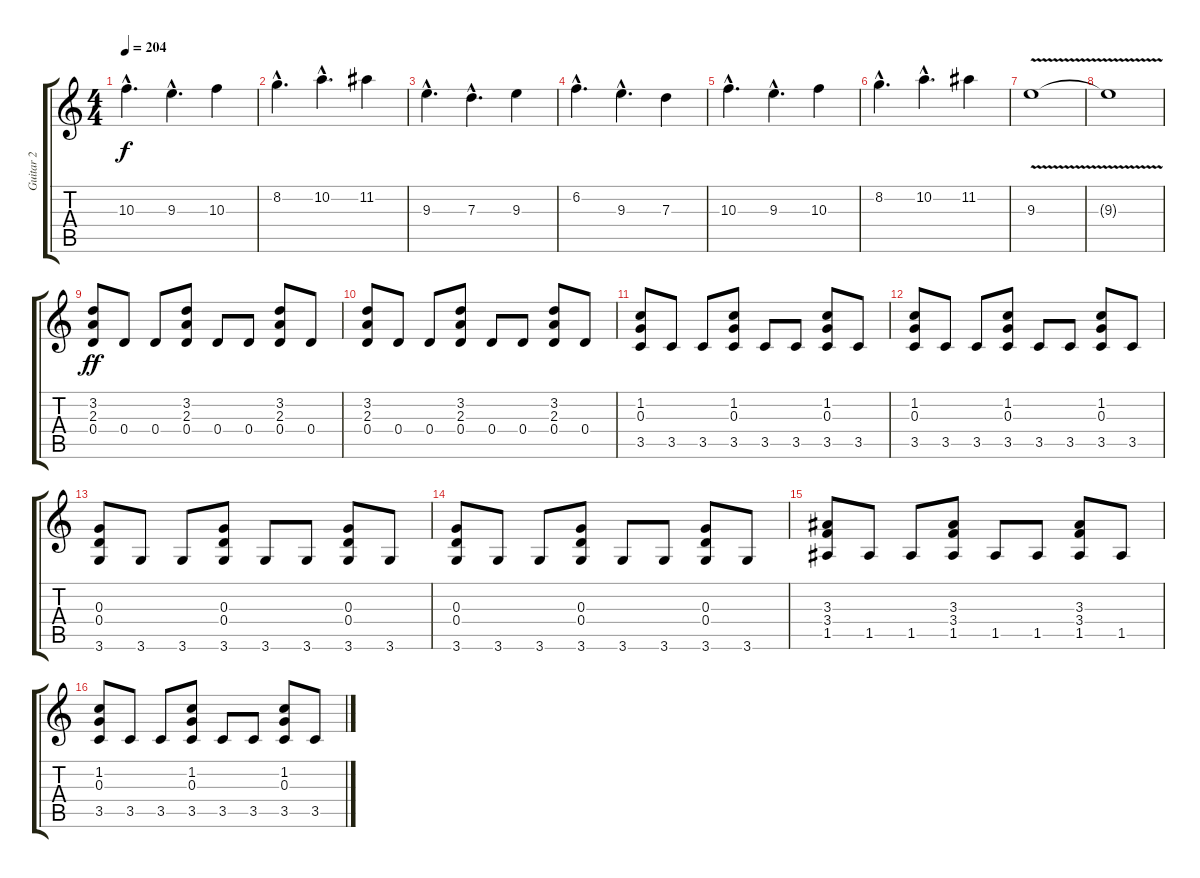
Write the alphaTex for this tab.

\track ("Guitar 2" "Guitar 2") {instrument distortionguitar}
\staff {score tabs}
\tuning (E4 B3 G3 D3 A2 E2) {hide}
\ts (4 4)
\tempo 204
\clef g2
\ks c
10.3{hac}.4{d dy f} 9.3{hac}.4{d} 10.3.4 |
8.2{hac}.4{d} 10.2{hac}.4{d} 11.2.4 |
9.3{hac}.4{d} 7.3{hac}.4{d} 9.3.4 |
6.2{hac}.4{d} 9.3{hac}.4{d} 7.3.4 |
10.3{hac}.4{d} 9.3{hac}.4{d} 10.3.4 |
8.2{hac}.4{d} 10.2{hac}.4{d} 11.2.4 |
9.3{v}.1 |
9.3{t}.1 |
(3.2 2.3 0.4).8{dy ff} 0.4.8 0.4.8 (3.2 2.3 0.4).8 0.4.8 0.4.8 (3.2 2.3 0.4).8 0.4.8 |
(3.2 2.3 0.4).8 0.4.8 0.4.8 (3.2 2.3 0.4).8 0.4.8 0.4.8 (3.2 2.3 0.4).8 0.4.8 |
(1.2 0.3 3.5).8 3.5.8 3.5.8 (1.2 0.3 3.5).8 3.5.8 3.5.8 (1.2 0.3 3.5).8 3.5.8 |
(1.2 0.3 3.5).8 3.5.8 3.5.8 (1.2 0.3 3.5).8 3.5.8 3.5.8 (1.2 0.3 3.5).8 3.5.8 |
(0.3 0.4 3.6).8 3.6.8 3.6.8 (0.3 0.4 3.6).8 3.6.8 3.6.8 (0.3 0.4 3.6).8 3.6.8 |
(0.3 0.4 3.6).8 3.6.8 3.6.8 (0.3 0.4 3.6).8 3.6.8 3.6.8 (0.3 0.4 3.6).8 3.6.8 |
(3.3 3.4 1.5).8 1.5.8 1.5.8 (3.3 3.4 1.5).8 1.5.8 1.5.8 (3.3 3.4 1.5).8 1.5.8 |
(1.2 0.3 3.5).8 3.5.8 3.5.8 (1.2 0.3 3.5).8 3.5.8 3.5.8 (1.2 0.3 3.5).8 3.5.8
